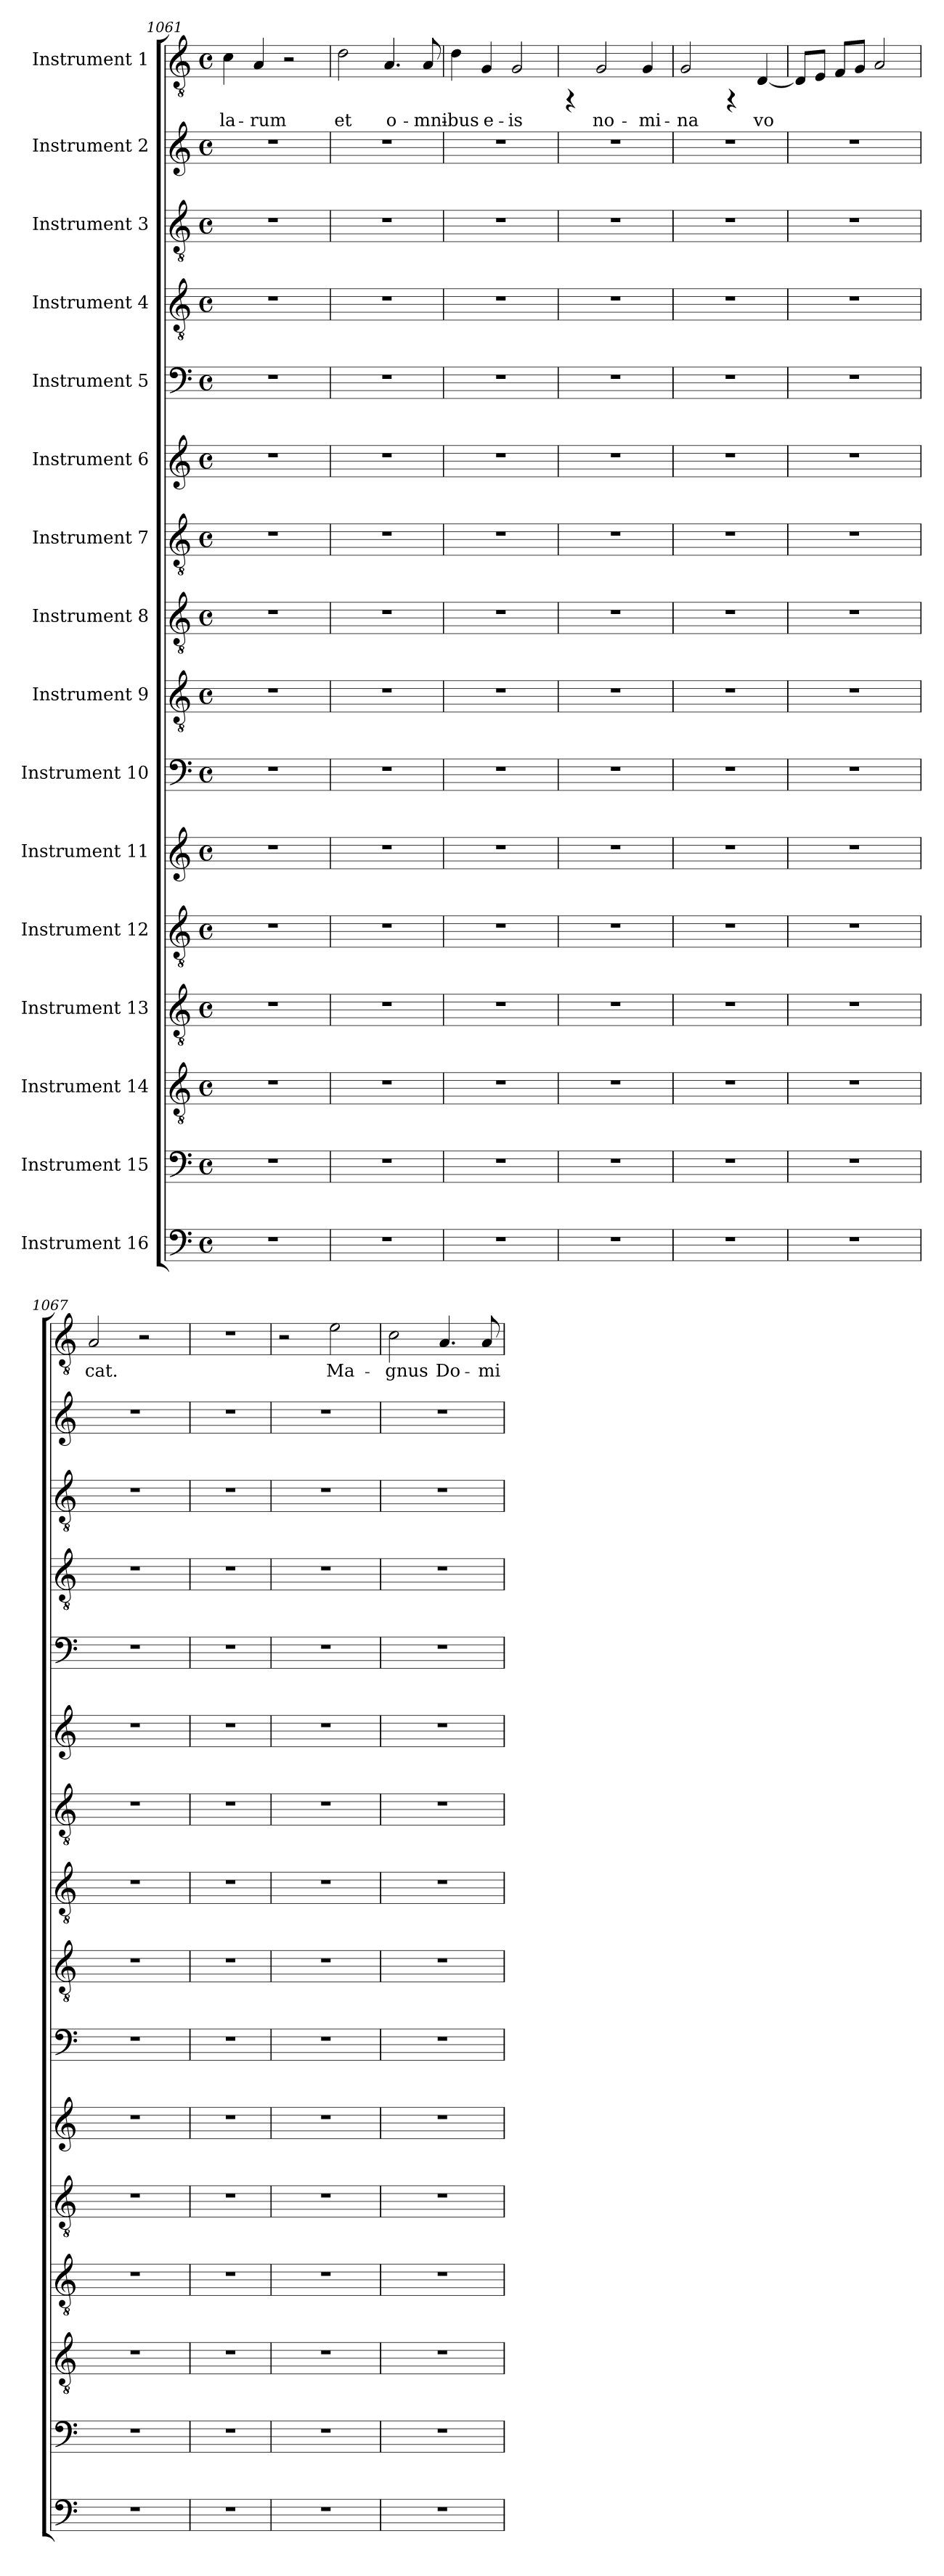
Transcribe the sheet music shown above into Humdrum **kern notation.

**kern	**kern	**kern	**kern	**kern	**kern	**kern	**kern	**kern	**kern	**kern	**kern	**kern	**kern	**kern	**kern	**text
*part16	*part15	*part14	*part13	*part12	*part11	*part10	*part9	*part8	*part7	*part6	*part5	*part4	*part3	*part2	*part1	*part1
*staff16	*staff15	*staff14	*staff13	*staff12	*staff11	*staff10	*staff9	*staff8	*staff7	*staff6	*staff5	*staff4	*staff3	*staff2	*staff1	*staff1
*I"Instrument 16	*I"Instrument 15	*I"Instrument 14	*I"Instrument 13	*I"Instrument 12	*I"Instrument 11	*I"Instrument 10	*I"Instrument 9	*I"Instrument 8	*I"Instrument 7	*I"Instrument 6	*I"Instrument 5	*I"Instrument 4	*I"Instrument 3	*I"Instrument 2	*I"Instrument 1	*
!!LO:LB:g=z
*clefF4	*clefF4	*clefGv2	*clefGv2	*clefGv2	*clefG2	*clefF4	*clefGv2	*clefGv2	*clefGv2	*clefG2	*clefF4	*clefGv2	*clefGv2	*clefG2	*clefGv2	*
*k[]	*k[]	*k[]	*k[]	*k[]	*k[]	*k[]	*k[]	*k[]	*k[]	*k[]	*k[]	*k[]	*k[]	*k[]	*k[]	*
*C:	*C:	*C:	*C:	*C:	*C:	*C:	*C:	*C:	*C:	*C:	*C:	*C:	*C:	*C:	*C:	*
*M4/4	*M4/4	*M4/4	*M4/4	*M4/4	*M4/4	*M4/4	*M4/4	*M4/4	*M4/4	*M4/4	*M4/4	*M4/4	*M4/4	*M4/4	*M4/4	*
*met(c)	*met(c)	*met(c)	*met(c)	*met(c)	*met(c)	*met(c)	*met(c)	*met(c)	*met(c)	*met(c)	*met(c)	*met(c)	*met(c)	*met(c)	*met(c)	*
=1061	=1061	=1061	=1061	=1061	=1061	=1061	=1061	=1061	=1061	=1061	=1061	=1061	=1061	=1061	=1061	=1061
!	!	!	!	!	!	!	!	!	!	!	!	!	!	!	!	!LO:LY:b:cj
1r	1r	1r	1r	1r	1r	1r	1r	1r	1r	1r	1r	1r	1r	1r	4c\	-la-
!	!	!	!	!	!	!	!	!	!	!	!	!	!	!	!	!LO:LY:b:cj
.	.	.	.	.	.	.	.	.	.	.	.	.	.	.	4A/	-rum
.	.	.	.	.	.	.	.	.	.	.	.	.	.	.	2r	.
=1062	=1062	=1062	=1062	=1062	=1062	=1062	=1062	=1062	=1062	=1062	=1062	=1062	=1062	=1062	=1062	=1062
!	!	!	!	!	!	!	!	!	!	!	!	!	!	!	!	!LO:LY:b:cj
1r	1r	1r	1r	1r	1r	1r	1r	1r	1r	1r	1r	1r	1r	1r	2d\	et
!	!	!	!	!	!	!	!	!	!	!	!	!	!	!	!	!LO:LY:b:cj
.	.	.	.	.	.	.	.	.	.	.	.	.	.	.	4.A/	o-
!	!	!	!	!	!	!	!	!	!	!	!	!	!	!	!	!LO:LY:b:cj
.	.	.	.	.	.	.	.	.	.	.	.	.	.	.	8A/	-mni-
=1063	=1063	=1063	=1063	=1063	=1063	=1063	=1063	=1063	=1063	=1063	=1063	=1063	=1063	=1063	=1063	=1063
!	!	!	!	!	!	!	!	!	!	!	!	!	!	!	!	!LO:LY:b:cj
1r	1r	1r	1r	1r	1r	1r	1r	1r	1r	1r	1r	1r	1r	1r	4d\	-bus
!	!	!	!	!	!	!	!	!	!	!	!	!	!	!	!	!LO:LY:b:cj
.	.	.	.	.	.	.	.	.	.	.	.	.	.	.	4G/	e-
!	!	!	!	!	!	!	!	!	!	!	!	!	!	!	!	!LO:LY:b:cj
.	.	.	.	.	.	.	.	.	.	.	.	.	.	.	2G/	-is
=1064	=1064	=1064	=1064	=1064	=1064	=1064	=1064	=1064	=1064	=1064	=1064	=1064	=1064	=1064	=1064	=1064
1r	1r	1r	1r	1r	1r	1r	1r	1r	1r	1r	1r	1r	1r	1r	4rFF	.
!	!	!	!	!	!	!	!	!	!	!	!	!	!	!	!	!LO:LY:b:cj
.	.	.	.	.	.	.	.	.	.	.	.	.	.	.	2G/	no-
!	!	!	!	!	!	!	!	!	!	!	!	!	!	!	!	!LO:LY:b:cj
.	.	.	.	.	.	.	.	.	.	.	.	.	.	.	4G/	-mi-
=1065	=1065	=1065	=1065	=1065	=1065	=1065	=1065	=1065	=1065	=1065	=1065	=1065	=1065	=1065	=1065	=1065
!	!	!	!	!	!	!	!	!	!	!	!	!	!	!	!	!LO:LY:b:cj
1r	1r	1r	1r	1r	1r	1r	1r	1r	1r	1r	1r	1r	1r	1r	2G/	-na
.	.	.	.	.	.	.	.	.	.	.	.	.	.	.	4rFF	.
!	!	!	!	!	!	!	!	!	!	!	!	!	!	!	!	!LO:LY:b:cj
.	.	.	.	.	.	.	.	.	.	.	.	.	.	.	[<4D/	vo-
=1066	=1066	=1066	=1066	=1066	=1066	=1066	=1066	=1066	=1066	=1066	=1066	=1066	=1066	=1066	=1066	=1066
!	!	!	!	!	!	!	!	!	!	!	!	!	!	!	!	!LO:LY:b:cj
1r	1r	1r	1r	1r	1r	1r	1r	1r	1r	1r	1r	1r	1r	1r	8D/L]	--
!	!	!	!	!	!	!	!	!	!	!	!	!	!	!	!	!LO:LY:b:cj
.	.	.	.	.	.	.	.	.	.	.	.	.	.	.	8E/J	--
!	!	!	!	!	!	!	!	!	!	!	!	!	!	!	!	!LO:LY:b:cj
.	.	.	.	.	.	.	.	.	.	.	.	.	.	.	8F/L	--
!	!	!	!	!	!	!	!	!	!	!	!	!	!	!	!	!LO:LY:b:cj
.	.	.	.	.	.	.	.	.	.	.	.	.	.	.	8G/J	--
!	!	!	!	!	!	!	!	!	!	!	!	!	!	!	!	!LO:LY:b:cj
.	.	.	.	.	.	.	.	.	.	.	.	.	.	.	2A/	--
=1067	=1067	=1067	=1067	=1067	=1067	=1067	=1067	=1067	=1067	=1067	=1067	=1067	=1067	=1067	=1067	=1067
!	!	!	!	!	!	!	!	!	!	!	!	!	!	!	!	!LO:LY:b:cj
1r	1r	1r	1r	1r	1r	1r	1r	1r	1r	1r	1r	1r	1r	1r	2A/	-cat.
.	.	.	.	.	.	.	.	.	.	.	.	.	.	.	2r	.
!!LO:LB:g=z
=1068	=1068	=1068	=1068	=1068	=1068	=1068	=1068	=1068	=1068	=1068	=1068	=1068	=1068	=1068	=1068	=1068
1r	1r	1r	1r	1r	1r	1r	1r	1r	1r	1r	1r	1r	1r	1r	1r	.
=1069	=1069	=1069	=1069	=1069	=1069	=1069	=1069	=1069	=1069	=1069	=1069	=1069	=1069	=1069	=1069	=1069
1r	1r	1r	1r	1r	1r	1r	1r	1r	1r	1r	1r	1r	1r	1r	2r	.
!	!	!	!	!	!	!	!	!	!	!	!	!	!	!	!	!LO:LY:b:cj
.	.	.	.	.	.	.	.	.	.	.	.	.	.	.	2e\	Ma-
=1070	=1070	=1070	=1070	=1070	=1070	=1070	=1070	=1070	=1070	=1070	=1070	=1070	=1070	=1070	=1070	=1070
!	!	!	!	!	!	!	!	!	!	!	!	!	!	!	!	!LO:LY:b:cj
1r	1r	1r	1r	1r	1r	1r	1r	1r	1r	1r	1r	1r	1r	1r	2c\	-gnus
!	!	!	!	!	!	!	!	!	!	!	!	!	!	!	!	!LO:LY:b:cj
.	.	.	.	.	.	.	.	.	.	.	.	.	.	.	4.A/	Do-
!	!	!	!	!	!	!	!	!	!	!	!	!	!	!	!	!LO:LY:b:cj
.	.	.	.	.	.	.	.	.	.	.	.	.	.	.	8A/	-mi-
=	=	=	=	=	=	=	=	=	=	=	=	=	=	=	=	=
*-	*-	*-	*-	*-	*-	*-	*-	*-	*-	*-	*-	*-	*-	*-	*-	*-
